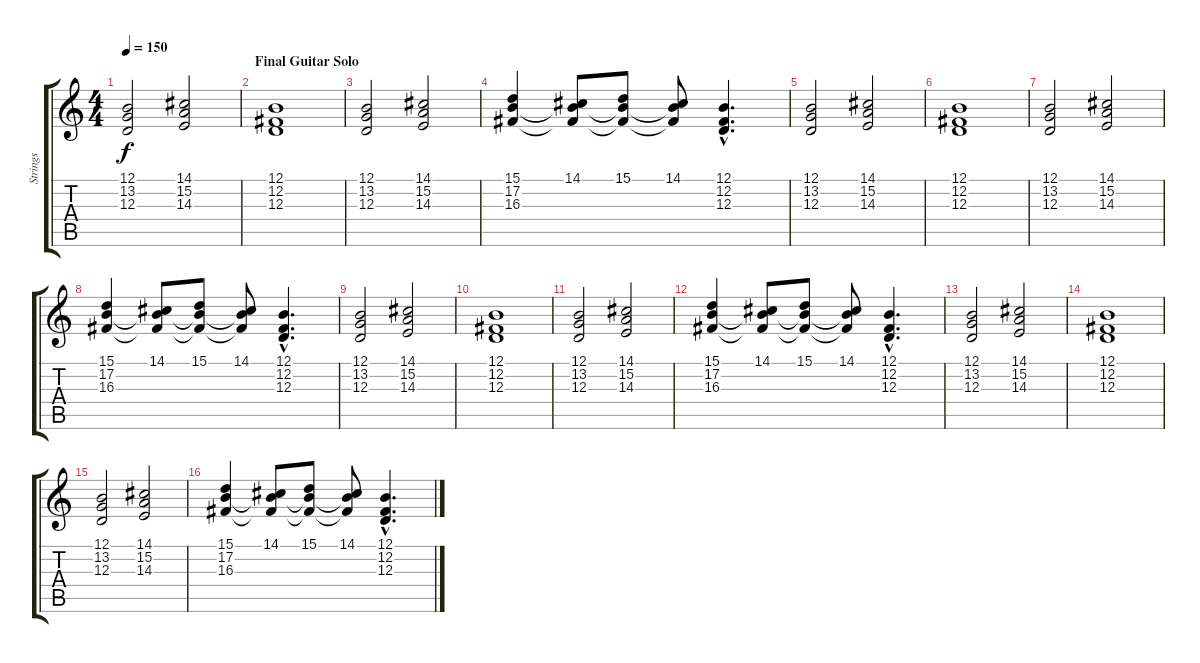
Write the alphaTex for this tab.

\track ("Strings" "Strings") {instrument stringensemble1}
\staff {score tabs}
\tuning (B3 Gb3 D3 A2 E2 B1) {hide}
\ts (4 4)
\tempo 150
\clef g2
\ks c
(12.1 13.2 12.3).2{dy f} (14.1 15.2 14.3).2 |
\section ("" "Final Guitar Solo")
(12.1 12.2 12.3).1 |
(12.1 13.2 12.3).2 (14.1 15.2 14.3).2 |
(15.1 17.2 16.3).4 (14.1 17.2{t} 16.3{t}).8 (15.1 17.2{t} 16.3{t}).8 (14.1 17.2{t} 16.3{t}).8 (12.1{hac} 12.2{hac} 12.3{hac}).4{d} |
(12.1 13.2 12.3).2 (14.1 15.2 14.3).2 |
(12.1 12.2 12.3).1 |
(12.1 13.2 12.3).2 (14.1 15.2 14.3).2 |
(15.1 17.2 16.3).4 (14.1 17.2{t} 16.3{t}).8 (15.1 17.2{t} 16.3{t}).8 (14.1 17.2{t} 16.3{t}).8 (12.1{hac} 12.2{hac} 12.3{hac}).4{d} |
(12.1 13.2 12.3).2 (14.1 15.2 14.3).2 |
(12.1 12.2 12.3).1 |
(12.1 13.2 12.3).2 (14.1 15.2 14.3).2 |
(15.1 17.2 16.3).4 (14.1 17.2{t} 16.3{t}).8 (15.1 17.2{t} 16.3{t}).8 (14.1 17.2{t} 16.3{t}).8 (12.1{hac} 12.2{hac} 12.3{hac}).4{d} |
(12.1 13.2 12.3).2 (14.1 15.2 14.3).2 |
(12.1 12.2 12.3).1 |
(12.1 13.2 12.3).2 (14.1 15.2 14.3).2 |
(15.1 17.2 16.3).4 (14.1 17.2{t} 16.3{t}).8 (15.1 17.2{t} 16.3{t}).8 (14.1 17.2{t} 16.3{t}).8 (12.1{hac} 12.2{hac} 12.3{hac}).4{d}
